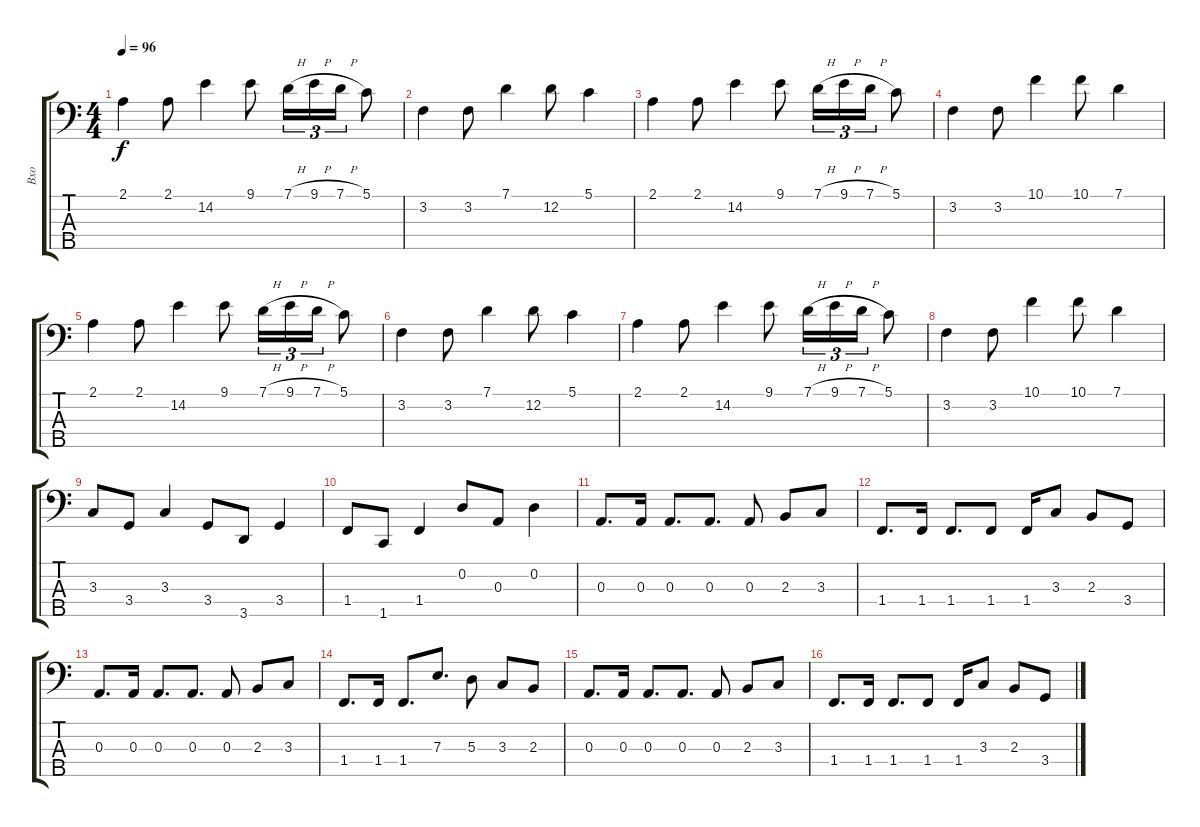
\track ("Bxo" "Bxo") {instrument synthbass2}
\staff {score tabs}
\tuning (G2 D2 A1 E1 B0) {hide}
\ts (4 4)
\tempo 96
\clef f4
\ks c
2.1.4{dy f} 2.1.8 14.2.4 9.1.8 7.1{h}.16{tu (3 2)} 9.1{h}.16{tu (3 2)} 7.1{h}.16{tu (3 2)} 5.1.8 |
3.2.4 3.2.8 7.1.4 12.2.8 5.1.4 |
2.1.4 2.1.8 14.2.4 9.1.8 7.1{h}.16{tu (3 2)} 9.1{h}.16{tu (3 2)} 7.1{h}.16{tu (3 2)} 5.1.8 |
3.2.4 3.2.8 10.1.4 10.1.8 7.1.4 |
2.1.4 2.1.8 14.2.4 9.1.8 7.1{h}.16{tu (3 2)} 9.1{h}.16{tu (3 2)} 7.1{h}.16{tu (3 2)} 5.1.8 |
3.2.4 3.2.8 7.1.4 12.2.8 5.1.4 |
2.1.4 2.1.8 14.2.4 9.1.8 7.1{h}.16{tu (3 2)} 9.1{h}.16{tu (3 2)} 7.1{h}.16{tu (3 2)} 5.1.8 |
3.2.4 3.2.8 10.1.4 10.1.8 7.1.4 |
3.3.8 3.4.8 3.3.4 3.4.8 3.5.8 3.4.4 |
1.4.8 1.5.8 1.4.4 0.2.8 0.3.8 0.2.4 |
0.3.8{d} 0.3.16 0.3.8{d} 0.3.8{d} 0.3.8 2.3.8 3.3.8 |
1.4.8{d} 1.4.16 1.4.8{d} 1.4.8 1.4.16 3.3.8 2.3.8 3.4.8 |
0.3.8{d} 0.3.16 0.3.8{d} 0.3.8{d} 0.3.8 2.3.8 3.3.8 |
1.4.8{d} 1.4.16 1.4.8{d} 7.3.8{d} 5.3.8 3.3.8 2.3.8 |
0.3.8{d} 0.3.16 0.3.8{d} 0.3.8{d} 0.3.8 2.3.8 3.3.8 |
1.4.8{d} 1.4.16 1.4.8{d} 1.4.8 1.4.16 3.3.8 2.3.8 3.4.8
